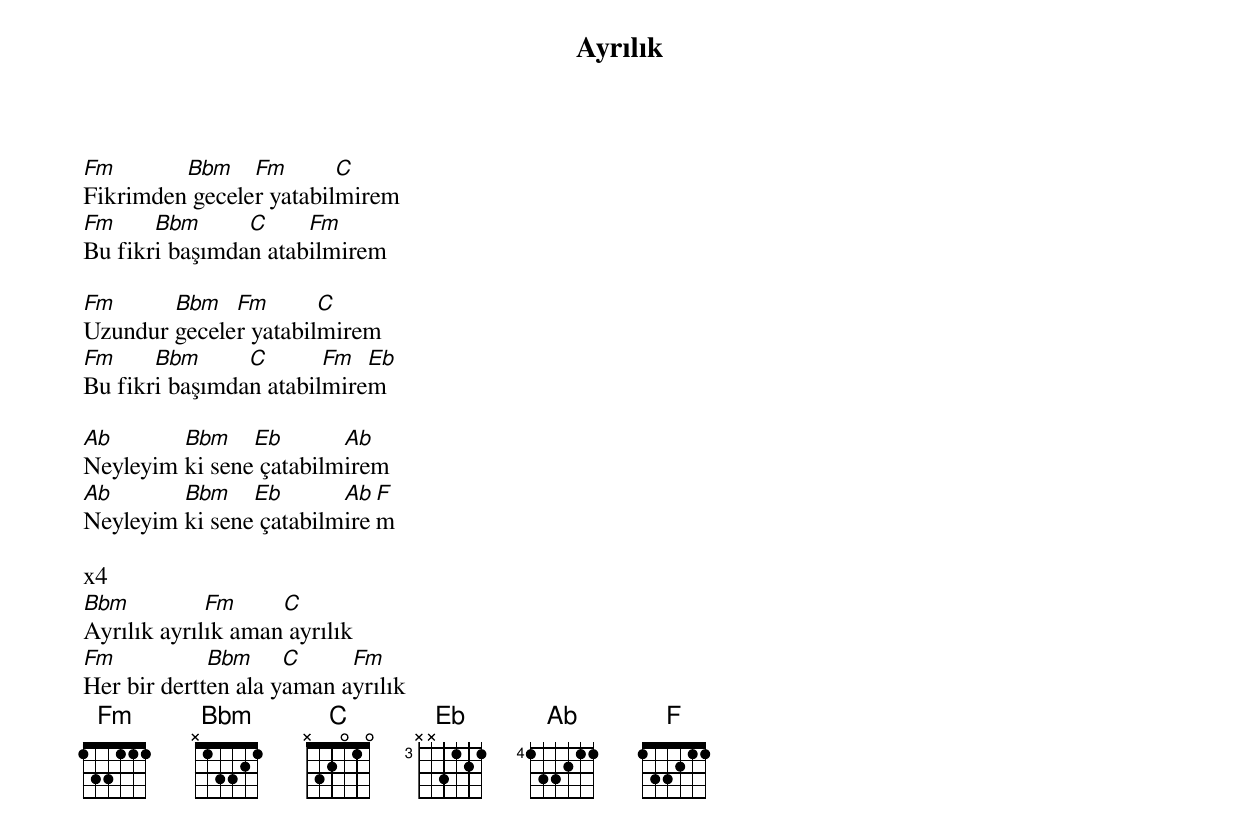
{title: Ayrılık}
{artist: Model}

Fm       Bbm    Fm       C
Fikrimden geceler yatabilmirem
Fm     Bbm      C     Fm
Bu fikri başımdan atabilmirem

Fm      Bbm   Fm       C
Uzundur geceler yatabilmirem
Fm     Bbm      C       Fm  Eb
Bu fikri başımdan atabilmirem

Ab       Bbm    Eb       Ab
Neyleyim ki sene çatabilmirem
Ab       Bbm    Eb       Ab F
Neyleyim ki sene çatabilmirem

x4
Bbm          Fm     C
Ayrılık ayrılık aman ayrılık
Fm           Bbm     C     Fm
Her bir dertten ala yaman ayrılık
